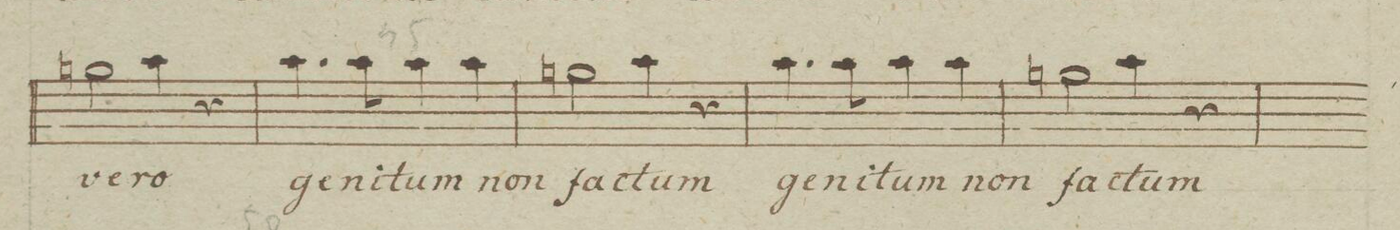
**kern	**text	**dynam
*I"Alto	*	*
*clefC3	*	*
*k[b-e-a-]	*	*
*met(c)	*	*
*M4/4	*	*
2an\	ve-	.
4b-\	-ro	.
4r	.	.
=45	=45	=45
4.b-\	ge-	.
8b-\	-ni-	.
4b-\	-tum	.
4b-\	non	.
=46	=46	=46
2an\	fac-	.
4b-\	-tum	.
4r	.	.
=47	=47	=47
4.b-\	ge-	.
8b-\	-ni-	.
4b-\	-tum	.
4b-\	non	.
=48	=48	=48
2an\	fac-	.
4b-\	-tum	.
4r	.	.
=49	=49	=49
*-	*-	*-
